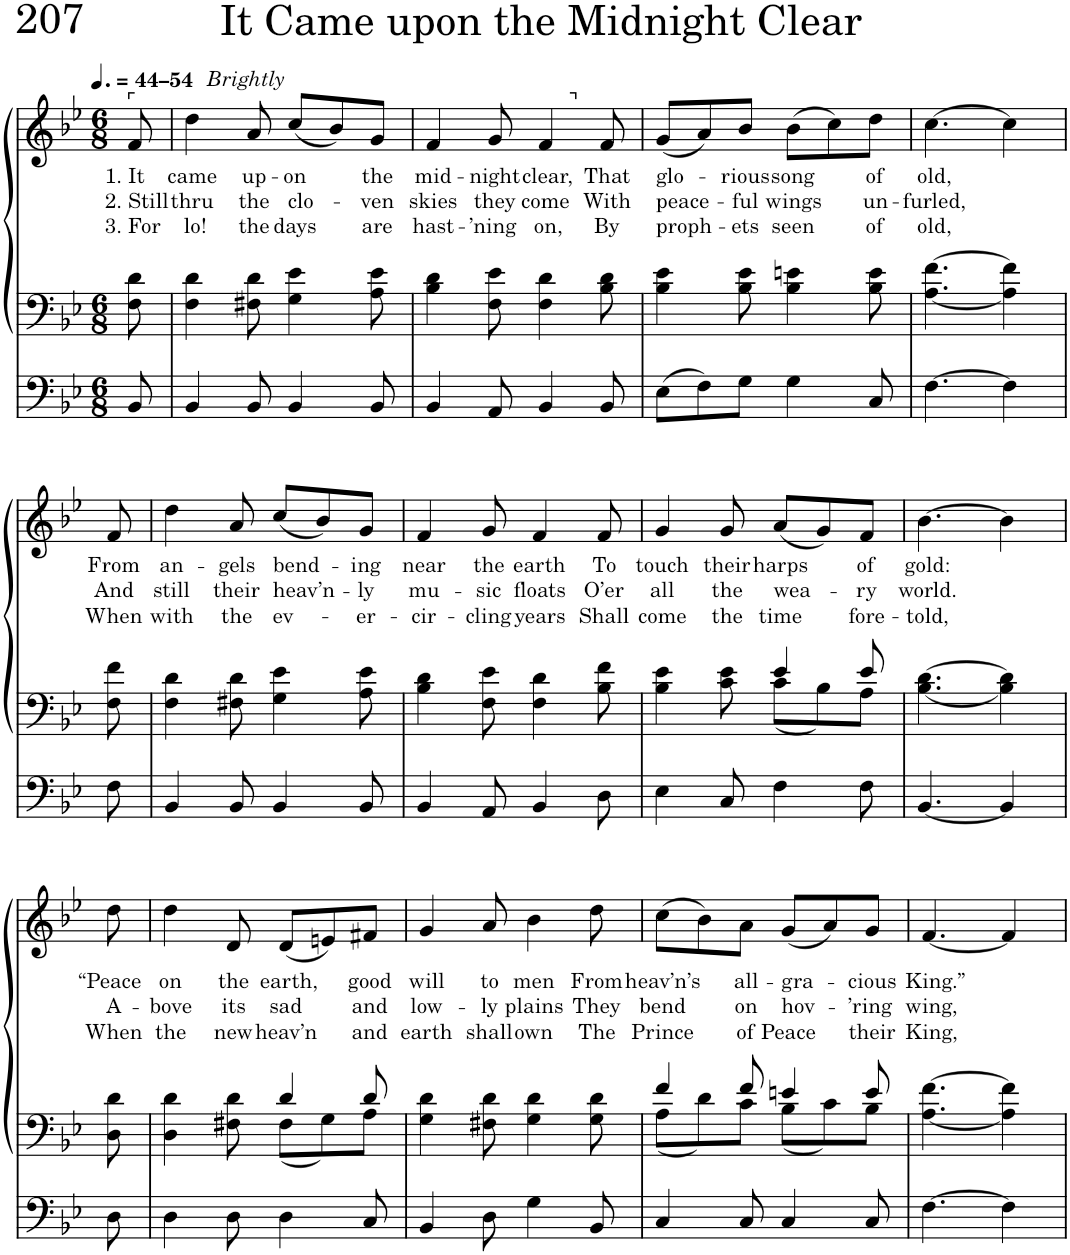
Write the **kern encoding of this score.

**kern	**kern	**kern	**text	**text	**text
*part1	*part1	*part1	*part1	*part1	*part1
*staff3	*staff2	*staff1	*staff1	*staff1	*staff1
*I"Organ	*	*	*	*	*
*I'Org.	*	*	*	*	*
*clefF4	*clefF4	*clefG2	*	*	*
*k[b-e-]	*k[b-e-]	*k[b-e-]	*	*	*
*M6/8	*M6/8	*M6/8	*	*	*
*MM66	*MM66	*MM66	*	*	*
=1	=1	=1	=1	=1	=1
!	!	!LO:TX:a:t=⌜	!	!	!
!	!	!LO:TX:a:B:t=–54	!	!	!
!	!	!	!LO:LY:b	!LO:LY:b	!LO:LY:b
8BB-/	8F\ 8d\	8f/	1. It	2. Still	3. For
=2	=2	=2	=2	=2	=2
!	!	!	!LO:LY:b	!LO:LY:b	!LO:LY:b
*	*	*^	*	*	*
4BB-/	4F\ 4d\	4dd\	16ryy	came	thru	lo!
!	!	!	!LO:TX:a:i:t=Brightly	!	!	!
.	.	.	2ryy	.	.	.
!	!	!	!	!LO:LY:b	!LO:LY:b	!LO:LY:b
8BB-/	8F#X\ 8d\	8a/	.	up-	the	the
!	!	!	!	!LO:LY:b	!LO:LY:b	!LO:LY:b
4BB-/	4G\ 4e-\	(8cc/L	.	-on	clo-	days
.	.	8b-/)	.	.	.	.
.	.	.	8.ryy	.	.	.
!	!	!	!	!LO:LY:b	!LO:LY:b	!LO:LY:b
8BB-/	8A\ 8e-\	8g/J	.	the	-ven	are
=3	=3	=3	=3	=3	=3	=3
!	!	!	!	!LO:LY:b	!LO:LY:b	!LO:LY:b
4BB-/	4B-\ 4d\	4f/	2ryy	mid-	skies	hast-
!	!	!	!	!LO:LY:b	!LO:LY:b	!LO:LY:b
8AA/	8F\ 8e-\	8g/	.	-night	they	-’ning
!	!	!	!	!LO:LY:b	!LO:LY:b	!LO:LY:b
4BB-/	4F\ 4d\	4f/	.	clear,	come	on,
!	!	!	!LO:TX:a:t=⌝	!	!	!
.	.	.	4ryy	.	.	.
!	!	!	!	!LO:LY:b	!LO:LY:b	!LO:LY:b
8BB-/	8B-\ 8d\	8f/	.	That	With	By
=4	=4	=4	=4	=4	=4	=4
!	!	!	!	!LO:LY:b	!LO:LY:b	!LO:LY:b
*	*	*v	*v	*	*	*
8E-\L	4B-\ 4e-\	(8g/L	glo-	peace-	proph-
8F\	.	8a/)	.	.	.
!	!	!	!LO:LY:b	!LO:LY:b	!LO:LY:b
8G\J	8B-\ 8e-\	8b-/J	-rious	-ful	-ets
!	!	!	!LO:LY:b	!LO:LY:b	!LO:LY:b
4G\	4B-\ 4en\	(8b-\L	song	wings	seen
.	.	8cc\)	.	.	.
!	!	!	!LO:LY:b	!LO:LY:b	!LO:LY:b
8C/	8B-\ 8e\	8dd\J	of	un-	of
=5	=5	=5	=5	=5	=5
!	!	!	!LO:LY:b	!LO:LY:b	!LO:LY:b
[4.F\	[4.A\ [4.f\	[4.cc\	old,	-furled,	old,
4F\]	4A\] 4f\]	4cc\]	.	.	.
!!LO:LB:g=z
=6	=6	=6	=6	=6	=6
!	!	!	!LO:LY:b	!LO:LY:b	!LO:LY:b
8F\	8F\ 8f\	8f/	From	And	When
=7	=7	=7	=7	=7	=7
!	!	!	!LO:LY:b	!LO:LY:b	!LO:LY:b
4BB-/	4F\ 4d\	4dd\	an-	still	with
!	!	!	!LO:LY:b	!LO:LY:b	!LO:LY:b
8BB-/	8F#X\ 8d\	8a/	-gels	their	the
!	!	!	!LO:LY:b	!LO:LY:b	!LO:LY:b
4BB-/	4G\ 4e-\	(8cc/L	bend-	heav’n-	ev-
.	.	8b-/)	.	.	.
!	!	!	!LO:LY:b	!LO:LY:b	!LO:LY:b
8BB-/	8A\ 8e-\	8g/J	-ing	-ly	-er-
=8	=8	=8	=8	=8	=8
!	!	!	!LO:LY:b	!LO:LY:b	!LO:LY:b
4BB-/	4B-\ 4d\	4f/	near	mu-	-cir-
!	!	!	!LO:LY:b	!LO:LY:b	!LO:LY:b
8AA/	8F\ 8e-\	8g/	the	-sic	-cling
!	!	!	!LO:LY:b	!LO:LY:b	!LO:LY:b
4BB-/	4F\ 4d\	4f/	earth	floats	years
!	!	!	!LO:LY:b	!LO:LY:b	!LO:LY:b
8D\	8B-\ 8f\	8f/	To	O’er	Shall
=9	=9	=9	=9	=9	=9
*	*^	*	*	*	*
!	!	!	!	!LO:LY:b	!LO:LY:b	!LO:LY:b
4E-\	4B-\ 4e-\	4.ryy	4g/	touch	all	come
!	!	!	!	!LO:LY:b	!LO:LY:b	!LO:LY:b
8C/	8c\ 8e-\	.	8g/	their	the	the
!	!	!	!	!LO:LY:b	!LO:LY:b	!LO:LY:b
4F\	4e-/	8c\L	(8a/L	harps	wea-	time
.	.	8B-\	8g/)	.	.	.
!	!	!	!	!LO:LY:b	!LO:LY:b	!LO:LY:b
8F\	8e-/	8A\J	8f/J	of	-ry	fore-
=10	=10	=10	=10	=10	=10	=10
!	!	!	!	!LO:LY:b	!LO:LY:b	!LO:LY:b
*	*v	*v	*	*	*	*
[4.BB-/	[4.B-\ [4.d\	[4.b-\	gold:	world.	-told,
4BB-/]	4B-\] 4d\]	4b-\]	.	.	.
!!LO:LB:g=z
=11	=11	=11	=11	=11	=11
!	!	!	!LO:LY:b	!LO:LY:b	!LO:LY:b
8D\	8D\ 8d\	8dd\	“Peace	A-	When
=12	=12	=12	=12	=12	=12
*	*^	*	*	*	*
!	!	!	!	!LO:LY:b	!LO:LY:b	!LO:LY:b
4D\	4D\ 4d\	4.ryy	4dd\	on	-bove	the
!	!	!	!	!LO:LY:b	!LO:LY:b	!LO:LY:b
8D\	8F#X\ 8d\	.	8d/	the	its	new
!	!	!	!	!LO:LY:b	!LO:LY:b	!LO:LY:b
4D\	4d/	8F#\L	(8d/L	earth,	sad	heav’n
.	.	8G\	8en/)	.	.	.
!	!	!	!	!LO:LY:b	!LO:LY:b	!LO:LY:b
8C/	8d/	8A\J	8f#X/J	good	and	and
=13	=13	=13	=13	=13	=13	=13
!	!	!	!	!LO:LY:b	!LO:LY:b	!LO:LY:b
*	*v	*v	*	*	*	*
4BB-/	4G\ 4d\	4g/	will	low-	earth
!	!	!	!LO:LY:b	!LO:LY:b	!LO:LY:b
8D\	8F#X\ 8d\	8a/	to	-ly	shall
!	!	!	!LO:LY:b	!LO:LY:b	!LO:LY:b
4G\	4G\ 4d\	4b-\	men	plains	own
!	!	!	!LO:LY:b	!LO:LY:b	!LO:LY:b
8BB-/	8G\ 8d\	8dd\	From	They	The
=14	=14	=14	=14	=14	=14
*	*^	*	*	*	*
!	!	!	!	!LO:LY:b	!LO:LY:b	!LO:LY:b
4C/	4f/	8A\L	(8cc\L	heav’n’s	bend	Prince
.	.	8d\	8b-\)	.	.	.
!	!	!	!	!LO:LY:b	!LO:LY:b	!LO:LY:b
8C/	8f/	8c\J	8a\J	all-	on	of
!	!	!	!	!LO:LY:b	!LO:LY:b	!LO:LY:b
4C/	4en/	8B-\L	(8g/L	-gra-	hov-	Peace
.	.	8c\	8a/)	.	.	.
!	!	!	!	!LO:LY:b	!LO:LY:b	!LO:LY:b
8C/	8e/	8B-\J	8g/J	-cious	-’ring	their
=15	=15	=15	=15	=15	=15	=15
!	!	!	!	!LO:LY:b	!LO:LY:b	!LO:LY:b
*	*v	*v	*	*	*	*
[4.F\	[4.A\ [4.f\	[4.f/	King.”	wing,	King,
4F\]	4A\] 4f\]	4f/]	.	.	.
=	=	=	=	=	=
*-	*-	*-	*-	*-	*-
